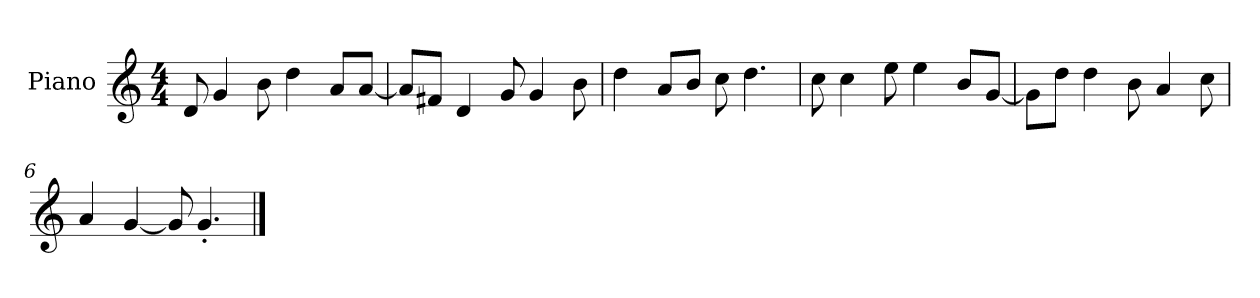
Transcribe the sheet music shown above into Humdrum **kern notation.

**kern
*part1
*staff1
*I"Piano
*I'P-no
*clefG2
*k[]
*M4/4
*MM90
=1
8d/
4g/
8b\
4dd\
8a/L
[8a/J
=2
8a/L]
8f#X/J
4d/
8g/
4g/
8b\
=3
4dd\
8a/L
8b/J
8cc\
4.dd\
=4
8cc\
4cc\
8ee\
4ee\
8b/L
[8g/J
=5
8g\L]
8dd\J
4dd\
8b\
4a/
8cc\
=6
4a/
[4g/
8g/]
4.g'/
==
*-
